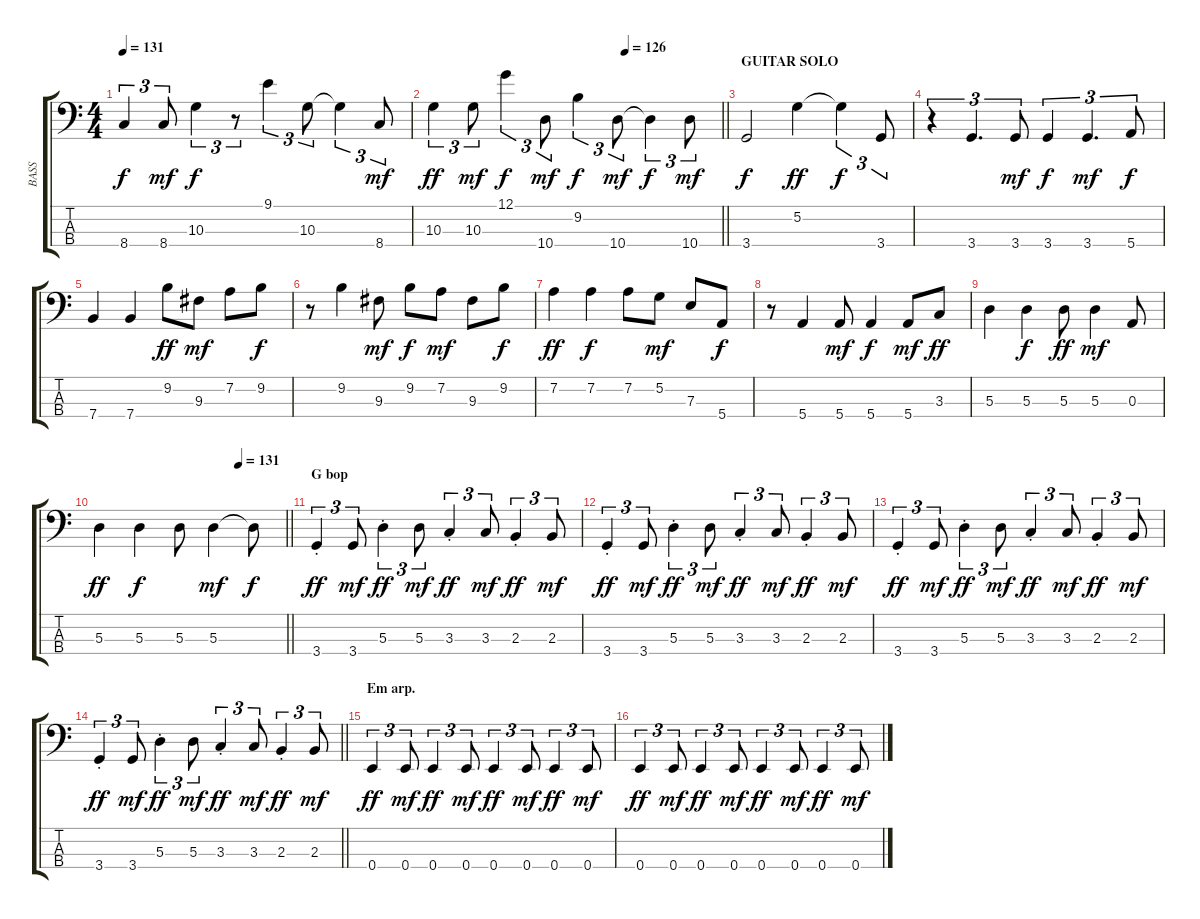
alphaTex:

\track ("BASS" "BASS") {instrument electricbassfinger}
\staff {score tabs}
\tuning (G2 D2 A1 E1) {hide}
\ts (4 4)
\tempo 131
\clef f4
\ks c
8.4.4{tu (3 2) dy f} 8.4.8{tu (3 2) dy mf} 10.3.4{tu (3 2) dy f} r.8{tu (3 2)} 9.1.4{tu (3 2)} 10.3.8{tu (3 2)} 10.3{t}.4{tu (3 2)} 8.4.8{tu (3 2) dy mf} |
\tempo (126 0.6666666666666666)
\barLineRight lightlight
10.3.4{tu (3 2) dy ff} 10.3.8{tu (3 2) dy mf} 12.1.4{tu (3 2) dy f} 10.4.8{tu (3 2) dy mf} 9.2.4{tu (3 2) dy f} 10.4.8{tu (3 2) dy mf} 10.4{t}.4{tu (3 2) dy f} 10.4.8{tu (3 2) dy mf} |
\section ("" "GUITAR SOLO")
3.4.2{dy f} 5.2.4{dy ff} 5.2{t}.4{tu (3 2) dy f} 3.4.8{tu (3 2)} |
r.4{tu (3 2)} 3.4.4{d tu (3 2)} 3.4.8{tu (3 2) dy mf} 3.4.4{tu (3 2) dy f} 3.4.4{d tu (3 2) dy mf} 5.4.8{tu (3 2) dy f} |
7.4.4 7.4.4 9.2.8{dy ff} 9.3.8{dy mf} 7.2.8 9.2.8{dy f} |
r.8 9.2.4 9.3.8{dy mf} 9.2.8{dy f} 7.2.8{dy mf} 9.3.8 9.2.8{dy f} |
7.2.4{dy ff} 7.2.4{dy f} 7.2.8 5.2.8{dy mf} 7.3.8 5.4.8{dy f} |
r.8 5.4.4 5.4.8{dy mf} 5.4.4{dy f} 5.4.8{dy mf} 3.3.8{dy ff} |
5.3.4 5.3.4{dy f} 5.3.8{dy ff} 5.3.4{dy mf} 0.3.8 |
\tempo (131 0.75)
\barLineRight lightlight
5.3.4{dy ff} 5.3.4{dy f} 5.3.8 5.3.4{dy mf} 5.3{t}.8{dy f} |
\section ("" "G bop")
3.4{st}.4{tu (3 2) dy ff} 3.4.8{tu (3 2) dy mf} 5.3{st}.4{tu (3 2) dy ff} 5.3.8{tu (3 2) dy mf} 3.3{st}.4{tu (3 2) dy ff} 3.3.8{tu (3 2) dy mf} 2.3{st}.4{tu (3 2) dy ff} 2.3.8{tu (3 2) dy mf} |
3.4{st}.4{tu (3 2) dy ff} 3.4.8{tu (3 2) dy mf} 5.3{st}.4{tu (3 2) dy ff} 5.3.8{tu (3 2) dy mf} 3.3{st}.4{tu (3 2) dy ff} 3.3.8{tu (3 2) dy mf} 2.3{st}.4{tu (3 2) dy ff} 2.3.8{tu (3 2) dy mf} |
3.4{st}.4{tu (3 2) dy ff} 3.4.8{tu (3 2) dy mf} 5.3{st}.4{tu (3 2) dy ff} 5.3.8{tu (3 2) dy mf} 3.3{st}.4{tu (3 2) dy ff} 3.3.8{tu (3 2) dy mf} 2.3{st}.4{tu (3 2) dy ff} 2.3.8{tu (3 2) dy mf} |
\barLineRight lightlight
3.4{st}.4{tu (3 2) dy ff} 3.4.8{tu (3 2) dy mf} 5.3{st}.4{tu (3 2) dy ff} 5.3.8{tu (3 2) dy mf} 3.3{st}.4{tu (3 2) dy ff} 3.3.8{tu (3 2) dy mf} 2.3{st}.4{tu (3 2) dy ff} 2.3.8{tu (3 2) dy mf} |
\section ("" "Em arp.")
0.4.4{tu (3 2) dy ff} 0.4.8{tu (3 2) dy mf} 0.4.4{tu (3 2) dy ff} 0.4.8{tu (3 2) dy mf} 0.4.4{tu (3 2) dy ff} 0.4.8{tu (3 2) dy mf} 0.4.4{tu (3 2) dy ff} 0.4.8{tu (3 2) dy mf} |
0.4.4{tu (3 2) dy ff} 0.4.8{tu (3 2) dy mf} 0.4.4{tu (3 2) dy ff} 0.4.8{tu (3 2) dy mf} 0.4.4{tu (3 2) dy ff} 0.4.8{tu (3 2) dy mf} 0.4.4{tu (3 2) dy ff} 0.4.8{tu (3 2) dy mf}
